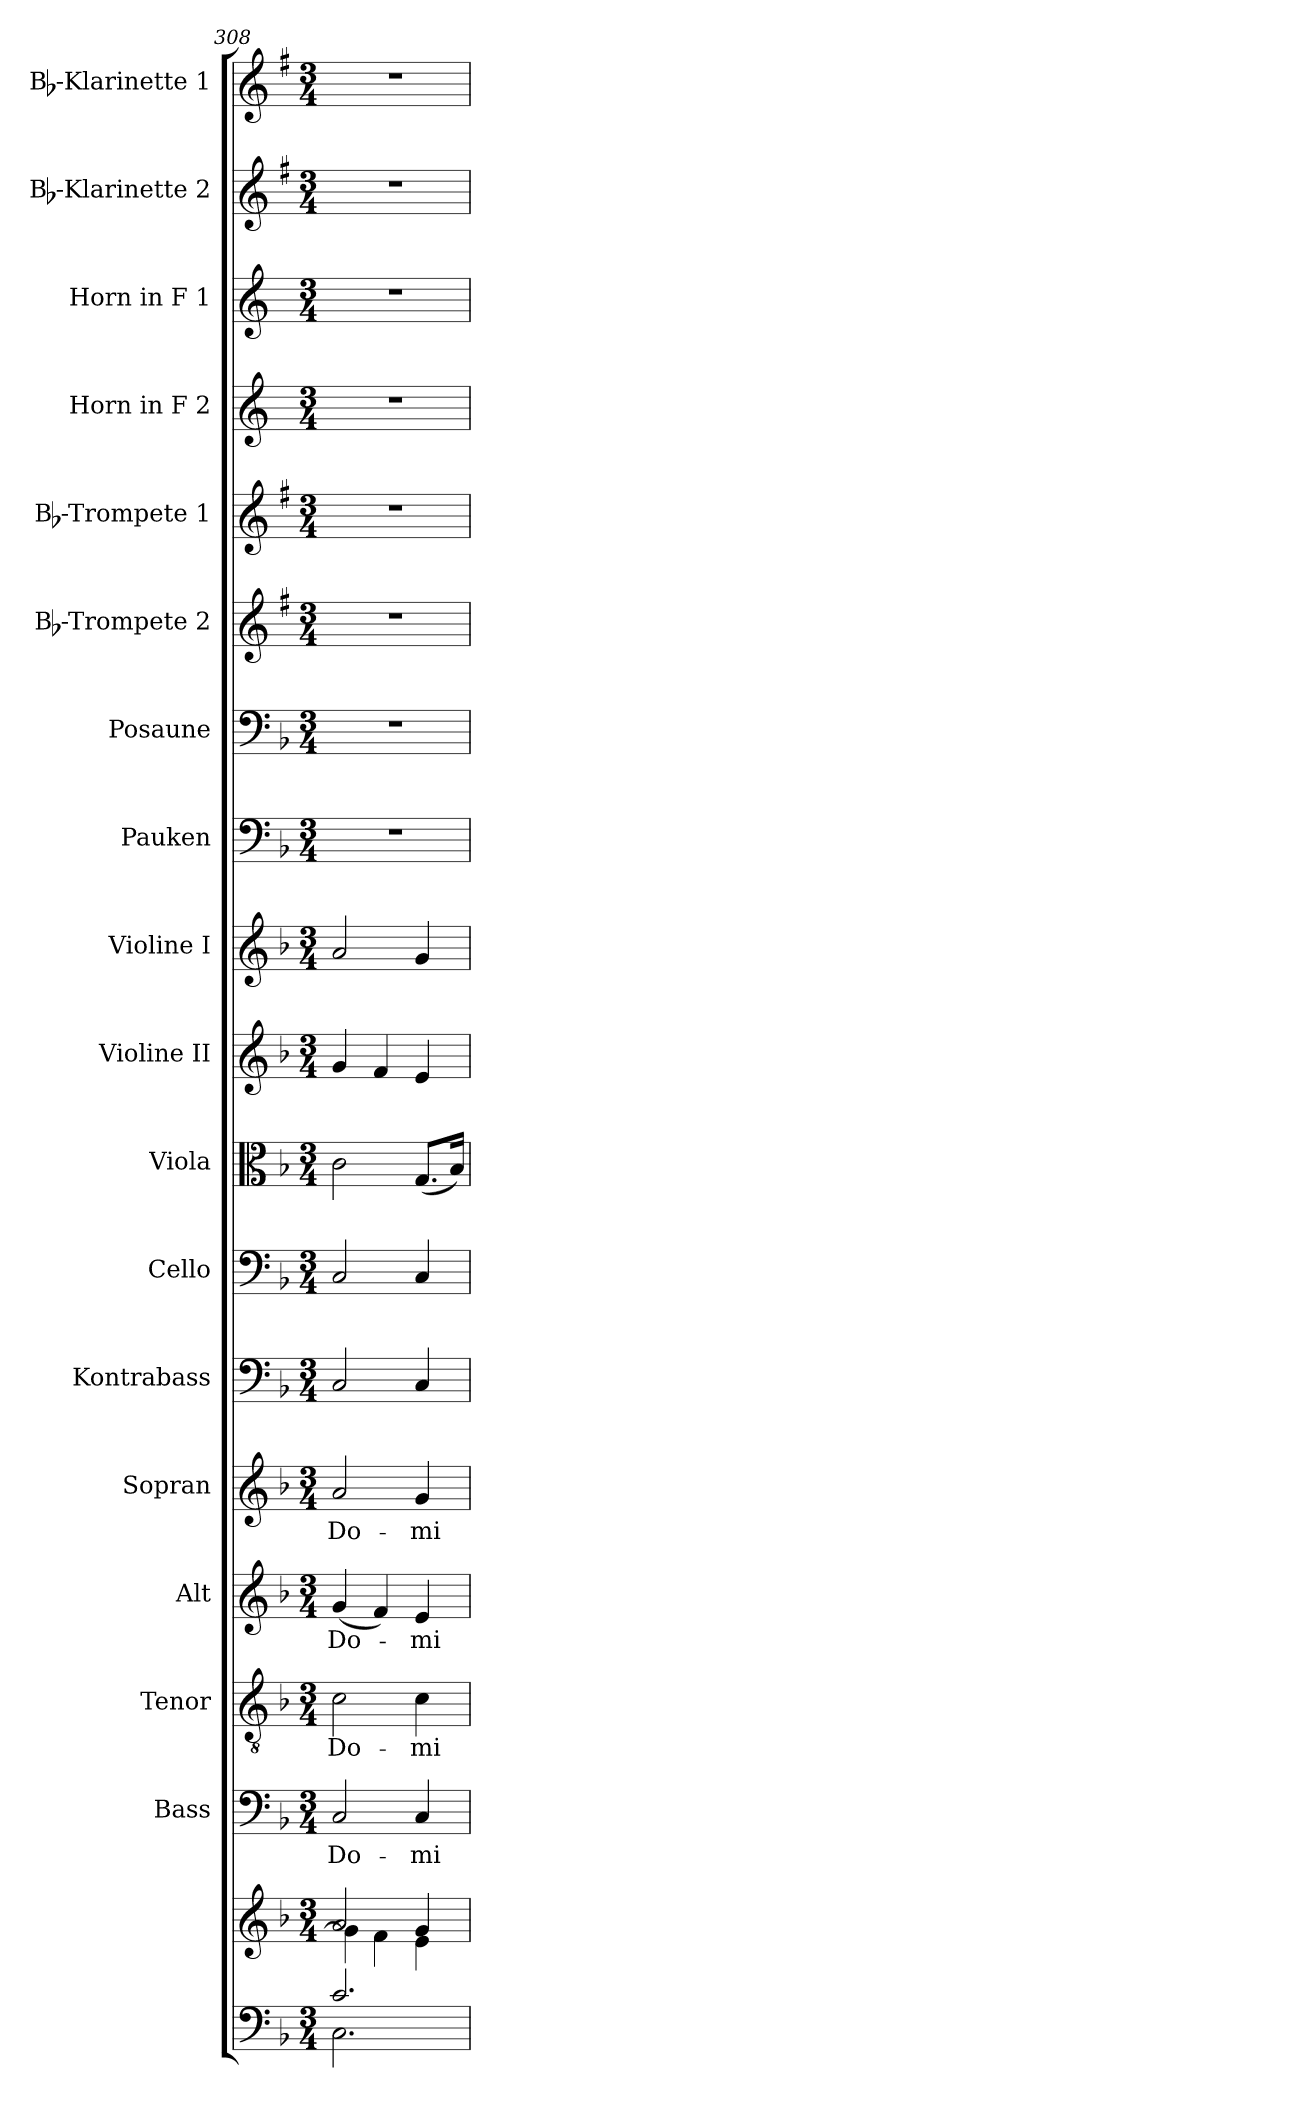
**kern	**kern	**kern	**text	**kern	**text	**kern	**text	**kern	**text	**kern	**kern	**kern	**kern	**kern	**kern	**kern	**kern	**kern	**kern	**kern	**kern	**kern
*part18	*part18	*part17	*part17	*part16	*part16	*part15	*part15	*part14	*part14	*part13	*part12	*part11	*part10	*part9	*part8	*part7	*part6	*part5	*part4	*part3	*part2	*part1
*staff19	*staff18	*staff17	*staff17	*staff16	*staff16	*staff15	*staff15	*staff14	*staff14	*staff13	*staff12	*staff11	*staff10	*staff9	*staff8	*staff7	*staff6	*staff5	*staff4	*staff3	*staff2	*staff1
*	*	*I"Bass	*	*I"Tenor	*	*I"Alt	*	*I"Sopran	*	*I"Kontrabass	*I"Cello	*I"Viola	*I"Violine II	*I"Violine I	*I"Pauken	*I"Posaune	*I"Bb-Trompete 2	*I"Bb-Trompete 1	*I"Horn in F 2	*I"Horn in F 1	*I"Bb-Klarinette 2	*I"Bb-Klarinette 1
*	*	*I'B.	*	*I'T.	*	*I'A.	*	*I'S.	*	*I'Kb.	*	*I'Vla.	*I'Vl. II	*I'Vl. I	*I'Pk.	*I'Pos.	*I'Bb Trp. 2	*I'Bb Trp. 1	*	*	*I'Bb Kl. 2	*I'Bb Kl. 1
*clefF4	*clefG2	*clefF4	*	*clefGv2	*	*clefG2	*	*clefG2	*	*clefF4	*clefF4	*clefC3	*clefG2	*clefG2	*clefF4	*clefF4	*clefG2	*clefG2	*clefG2	*clefG2	*clefG2	*clefG2
*	*	*	*	*	*	*	*	*	*	*ITrd7c12	*	*	*	*	*	*	*ITrd1c2	*ITrd1c2	*ITrd4c7	*ITrd4c7	*ITrd1c2	*ITrd1c2
*k[b-]	*k[b-]	*k[b-]	*	*k[b-]	*	*k[b-]	*	*k[b-]	*	*k[b-]	*k[b-]	*k[b-]	*k[b-]	*k[b-]	*k[b-]	*k[b-]	*k[b-]	*k[b-]	*k[b-]	*k[b-]	*k[b-]	*k[b-]
*F:	*F:	*F:	*	*F:	*	*F:	*	*F:	*	*F:	*F:	*F:	*F:	*F:	*F:	*F:	*F:	*F:	*F:	*F:	*F:	*F:
*M3/4	*M3/4	*M3/4	*	*M3/4	*	*M3/4	*	*M3/4	*	*M3/4	*M3/4	*M3/4	*M3/4	*M3/4	*M3/4	*M3/4	*M3/4	*M3/4	*M3/4	*M3/4	*M3/4	*M3/4
=308	=308	=308	=308	=308	=308	=308	=308	=308	=308	=308	=308	=308	=308	=308	=308	=308	=308	=308	=308	=308	=308	=308
*^	*^	*	*	*	*	*	*	*	*	*	*	*	*	*	*	*	*	*	*	*	*	*
!	!	!	!	!	!LO:LY:b	!	!LO:LY:b	!	!LO:LY:b	!	!LO:LY:b	!	!	!	!	!	!	!	!	!	!	!	!	!
2.c/	2.C\	2a/	4g\]	2C/	Do-	2c\	Do-	(<4g/	Do-	2a/	Do-	2CC/	2C/	2c\	4g/	2a/	2.r	2.r	2.r	2.r	2.r	2.r	2.r	2.r
.	.	.	4f\	.	.	.	.	4f/)	.	.	.	.	.	.	4f/	.	.	.	.	.	.	.	.	.
!	!	!	!	!	!LO:LY:b	!	!LO:LY:b	!	!LO:LY:b	!	!LO:LY:b	!	!	!	!	!	!	!	!	!	!	!	!	!
.	.	4g/	4e\	4C/	-mi-	4c\	-mi-	4e/	-mi-	4g/	-mi-	4CC/	4C/	(<8.G/L	4e/	4g/	.	.	.	.	.	.	.	.
.	.	.	.	.	.	.	.	.	.	.	.	.	.	16B-/Jk)	.	.	.	.	.	.	.	.	.	.
*v	*v	*	*	*	*	*	*	*	*	*	*	*	*	*	*	*	*	*	*	*	*	*	*	*
*	*v	*v	*	*	*	*	*	*	*	*	*	*	*	*	*	*	*	*	*	*	*	*	*
=	=	=	=	=	=	=	=	=	=	=	=	=	=	=	=	=	=	=	=	=	=	=
*-	*-	*-	*-	*-	*-	*-	*-	*-	*-	*-	*-	*-	*-	*-	*-	*-	*-	*-	*-	*-	*-	*-
